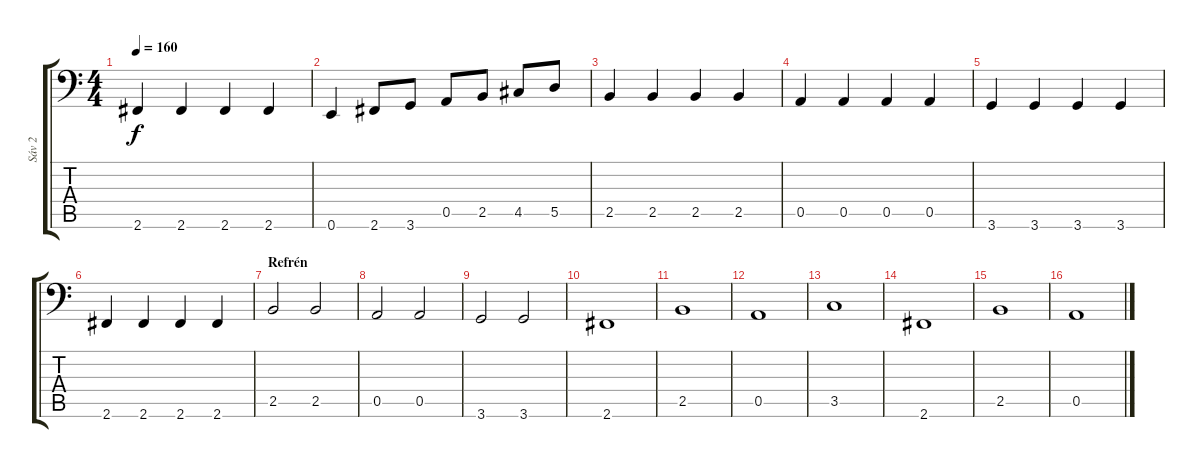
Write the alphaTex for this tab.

\track ("Sáv 2" "Sáv 2") {instrument fretlessbass}
\staff {score tabs}
\tuning (E3 B2 G2 D2 A1 E1) {hide}
\ts (4 4)
\tempo 160
\clef f4
\ks c
2.6.4{dy f} 2.6.4 2.6.4 2.6.4 |
0.6.4 2.6.8 3.6.8 0.5.8 2.5.8 4.5.8 5.5.8 |
2.5.4 2.5.4 2.5.4 2.5.4 |
0.5.4 0.5.4 0.5.4 0.5.4 |
3.6.4 3.6.4 3.6.4 3.6.4 |
2.6.4 2.6.4 2.6.4 2.6.4 |
\section ("" "Refrén")
2.5.2 2.5.2 |
0.5.2 0.5.2 |
3.6.2 3.6.2 |
2.6.1 |
2.5.1 |
0.5.1 |
3.5.1 |
2.6.1 |
2.5.1 |
0.5.1
